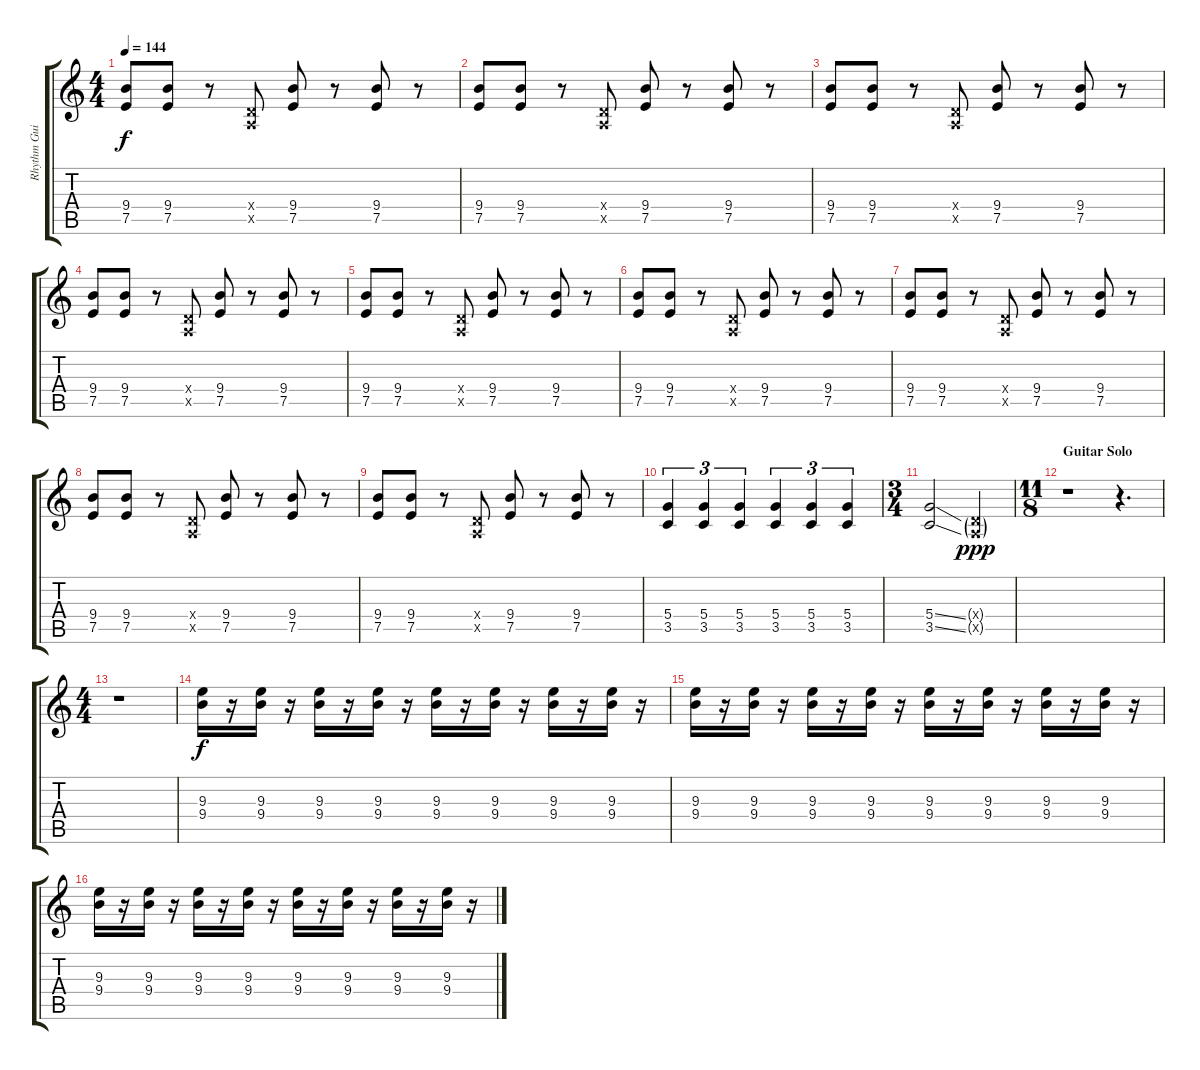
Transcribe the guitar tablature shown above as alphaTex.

\track ("Rhythm Guitar 2" "Rhythm Gui") {instrument overdrivenguitar}
\staff {score tabs}
\tuning (E4 B3 G3 D3 A2 E2) {hide}
\ts (4 4)
\tempo 144
\clef g2
\ks c
(9.4 7.5).8{dy f} (9.4 7.5).8 r.8 (0.4{x} 0.5{x}).8 (9.4 7.5).8 r.8 (9.4 7.5).8 r.8 |
(9.4 7.5).8 (9.4 7.5).8 r.8 (0.4{x} 0.5{x}).8 (9.4 7.5).8 r.8 (9.4 7.5).8 r.8 |
(9.4 7.5).8 (9.4 7.5).8 r.8 (0.4{x} 0.5{x}).8 (9.4 7.5).8 r.8 (9.4 7.5).8 r.8 |
(9.4 7.5).8 (9.4 7.5).8 r.8 (0.4{x} 0.5{x}).8 (9.4 7.5).8 r.8 (9.4 7.5).8 r.8 |
(9.4 7.5).8 (9.4 7.5).8 r.8 (0.4{x} 0.5{x}).8 (9.4 7.5).8 r.8 (9.4 7.5).8 r.8 |
(9.4 7.5).8 (9.4 7.5).8 r.8 (0.4{x} 0.5{x}).8 (9.4 7.5).8 r.8 (9.4 7.5).8 r.8 |
(9.4 7.5).8 (9.4 7.5).8 r.8 (0.4{x} 0.5{x}).8 (9.4 7.5).8 r.8 (9.4 7.5).8 r.8 |
(9.4 7.5).8 (9.4 7.5).8 r.8 (0.4{x} 0.5{x}).8 (9.4 7.5).8 r.8 (9.4 7.5).8 r.8 |
(9.4 7.5).8 (9.4 7.5).8 r.8 (0.4{x} 0.5{x}).8 (9.4 7.5).8 r.8 (9.4 7.5).8 r.8 |
(5.4 3.5).4{tu (3 2)} (5.4 3.5).4{tu (3 2)} (5.4 3.5).4{tu (3 2)} (5.4 3.5).4{tu (3 2)} (5.4 3.5).4{tu (3 2)} (5.4 3.5).4{tu (3 2)} |
\ts (3 4)
(5.4{ss} 3.5{ss}).2 (0.4{g x} 0.5{g x}).4{dy ppp} |
\ts (11 8)
\section ("" "Guitar Solo")
r.1 r.4{d} |
\ts (4 4)
r.1 |
(9.3 9.4).16{dy f} r.16 (9.3 9.4).16 r.16 (9.3 9.4).16 r.16 (9.3 9.4).16 r.16 (9.3 9.4).16 r.16 (9.3 9.4).16 r.16 (9.3 9.4).16 r.16 (9.3 9.4).16 r.16 |
(9.3 9.4).16 r.16 (9.3 9.4).16 r.16 (9.3 9.4).16 r.16 (9.3 9.4).16 r.16 (9.3 9.4).16 r.16 (9.3 9.4).16 r.16 (9.3 9.4).16 r.16 (9.3 9.4).16 r.16 |
(9.3 9.4).16 r.16 (9.3 9.4).16 r.16 (9.3 9.4).16 r.16 (9.3 9.4).16 r.16 (9.3 9.4).16 r.16 (9.3 9.4).16 r.16 (9.3 9.4).16 r.16 (9.3 9.4).16 r.16
